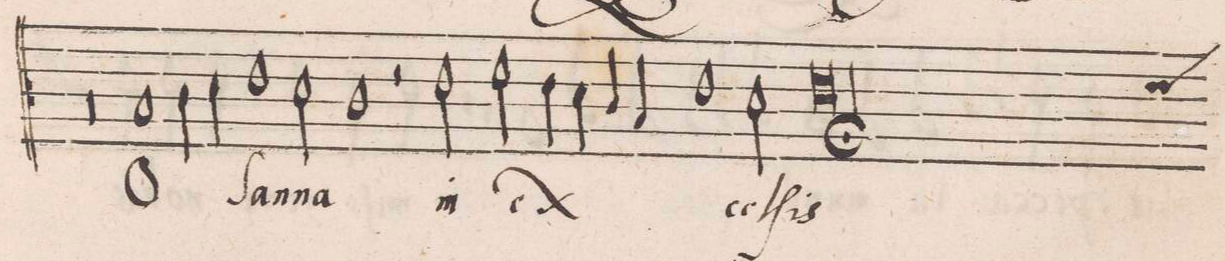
**kern	**text
*I"CANTVS	*
*clefC3	*
*k[]	*
*met(C|)	*
*M2/1	*
0r	.
=30-	=30-
1B	O-
4c\	.
4d\	.
1e\	-ſan-
=31-	=31-
2d\	-na
1c	.
=32-	=32-
2r	.
2e\	in
2f\	ex-
4e\	.
4d\	.
=33-	=33-
4c/	.
4B/	.
1e	.
2d\	-cel-
=34-	=34-
*custos:f	*
00e;<	-ſis
=35-	=35-
=36-	=36-
1f	Be-
2f\	-ne-
2f\	-dic-
=37-	=37-
2e\	-tus
2d\	qui
1e	ve-
=38-	=38-
2f\	-nit
*	*ij
2d\	be-
2d\	-ne-
2d\	-dic-
=39-	=39-
2e\	-tus
4d\	qui
4c\	.
1B	ve-
=40-	=40-
1A	-nit
*	*Xij
1r	.
=41-	=41-
1r	.
2r	.
2e\	in
=42-	=42-
2c/	no-
*custos:e	*
2f\	-mi-
*-	*-
